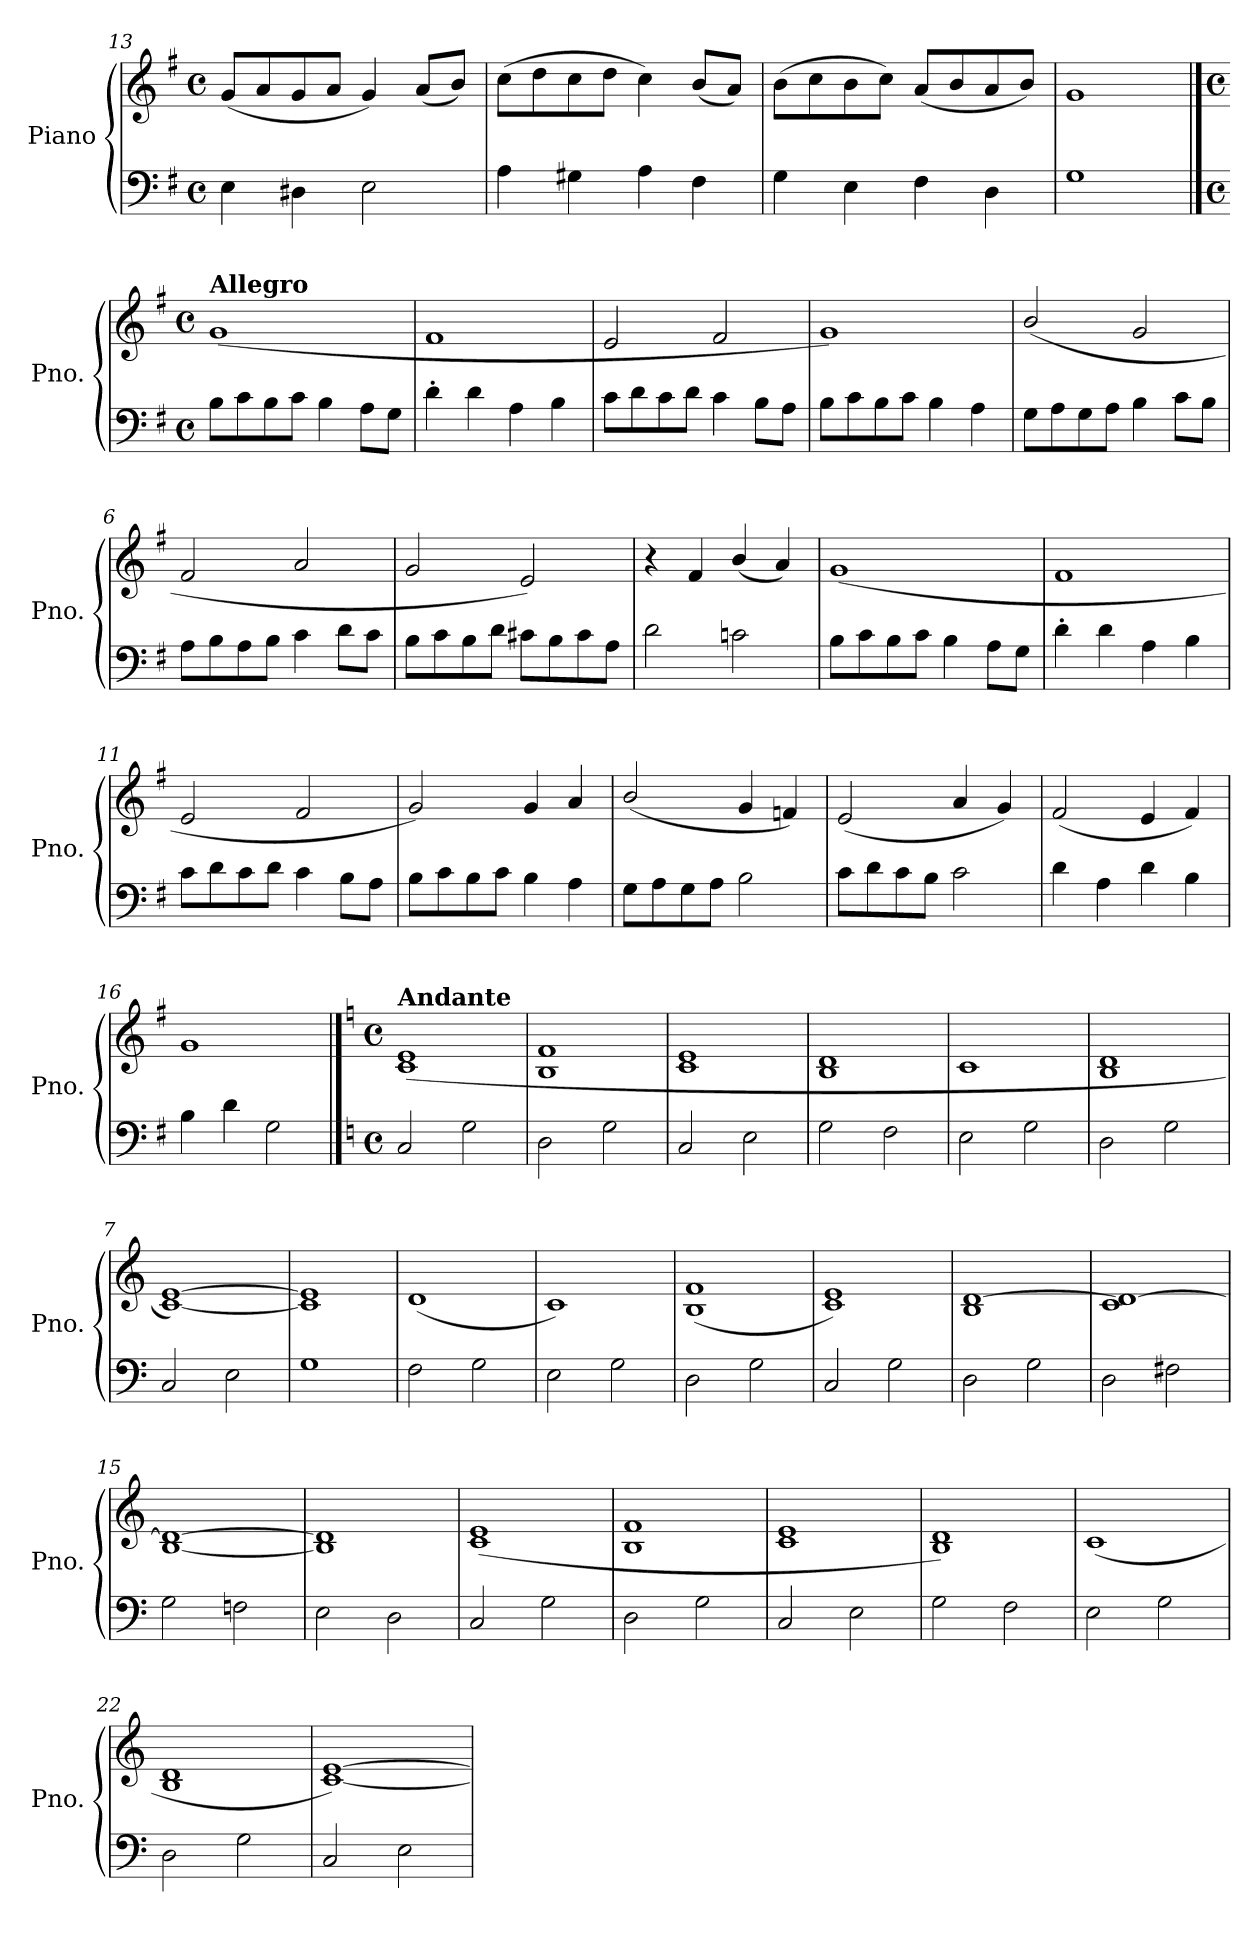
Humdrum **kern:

**kern	**kern
*part1	*part1
*staff2	*staff1
*I"Piano	*
*I'Pno.	*
!!LO:PB:g=z
*clefF4	*clefG2
*k[f#]	*k[f#]
*M4/4	*M4/4
*met(c)	*met(c)
=13	=13
4E\	(<8g/L
.	8a/
4D#X\	8g/
.	8a/J
2E\	4g/)
.	(<8a/L
.	8b/J)
=14	=14
4A<\	(>8cc\L
.	8dd\
4G#X\	8cc\
.	8dd\J
4A\	4cc\)
4F#<\	(<8b/L
.	8a/J)
=15	=15
4G\	(>8b\L
.	8cc\
4E<\	8b\
.	8cc\J)
4F#\	(<8a/L
.	8b/
4D<\	8a/
.	8b/J)
=16	=16
1G<	1g
!!LO:LB:g=z
==1	==1
*M4/4	*M4/4
*met(c)	*met(c)
!	!LO:TX:a:B:t=Allegro
8B<\L	(>1g
8c\	.
8B\	.
8c\J	.
4B\	.
8A\L	.
8G\J	.
=2	=2
4d<'\	1f#
4d\	.
4A<\	.
4B\	.
=3	=3
8c\L	2e/
8d\	.
8c\	.
8d\J	.
4c\	2f#/
8B\L	.
8A\J	.
!!LO:LB:g=z
=4	=4
8B\L	1g)
8c\	.
8B\	.
8c\J	.
4B\	.
4A\	.
=5	=5
8G\L	(<2b/
8A\	.
8G\	.
8A\J	.
4B\	2g/
8c\L	.
8B\J	.
=6	=6
8A\L	2f#/
8B\	.
8A\	.
8B\J	.
4c\	2a/
8d\L	.
8c\J	.
!!LO:LB:g=z
=7	=7
8B\L	2g/
8c\	.
8B\	.
8d<\J	.
8c#X<\L	2e/)
8B\	.
8c#\	.
8A<\J	.
=8	=8
2d\	4r
.	4f#/
2cn\	(<4b/
.	4a/)
=9	=9
8B\L	(>1g
8c\	.
8B\	.
8c\J	.
4B\	.
8A\L	.
8G\J	.
=10	=10
4d<'\	1f#
4d\	.
4A<\	.
4B\	.
!!LO:LB:g=z
=11	=11
8c\L	2e/
8d\	.
8c\	.
8d\J	.
4c\	2f#/
8B\L	.
8A\J	.
=12	=12
8B\L	2g/)
8c\	.
8B\	.
8c\J	.
4B\	4g/
4A\	4a/
=13	=13
8G\L	(<2b/
8A\	.
8G\	.
8A\J	.
2B\	4g/
.	4fn/)
!!LO:LB:g=z
=14	=14
8c\L	(<2e/
8d\	.
8c\	.
8B\J	.
2c\	4a/
.	4g/)
=15	=15
4d\	(<2f#/
4A<\	.
4d<\	4e/
4B\	4f#/)
=16	=16
4B\	1g
4d<\	.
2G<\	.
!!LO:PB:g=z
==1	==1
*k[]	*k[]
*M4/4	*M4/4
*met(c)	*met(c)
!	!LO:TX:a:B:t=Andante
2C</	(>1c 1e
2G<\	.
=2	=2
2D<\	1B 1f
2G<\	.
=3	=3
2C</	1c 1e
2E<\	.
=4	=4
2G<\	1B 1d
2F\	.
=5	=5
2E\	1c
2G<\	.
=6	=6
2D<\	1B 1d
2G<\	.
=7	=7
2C</	[1c [1e)
2E<\	.
=8	=8
1G<	1c] 1e]
!!LO:LB:g=z
=9	=9
2F\	(<1d
2G\	.
=10	=10
2E<\	1c)
2G<\	.
=11	=11
2D<\	(>1B 1f
2G<\	.
=12	=12
2C</	1c 1e)
2G<\	.
=13	=13
2D<\	1B [1d
2G<\	.
=14	=14
2D<\	1c 1d_
2F#X<\	.
=15	=15
2G\	[1B 1d_
2Fn\	.
=16	=16
2E\	1B] 1d]
2D\	.
=17	=17
2C/	(>1c 1e
2G<\	.
!!LO:LB:g=z
=18	=18
2D<\	1B 1f
2G<\	.
=19	=19
2C</	1c 1e
2E<\	.
=20	=20
2G<\	1B 1d)
2F\	.
=21	=21
2E\	(>1c
2G<\	.
=22	=22
2D<\	1B 1d
2G<\	.
=23	=23
2C</	[1c [1e)
2E<\	.
=	=
*-	*-
